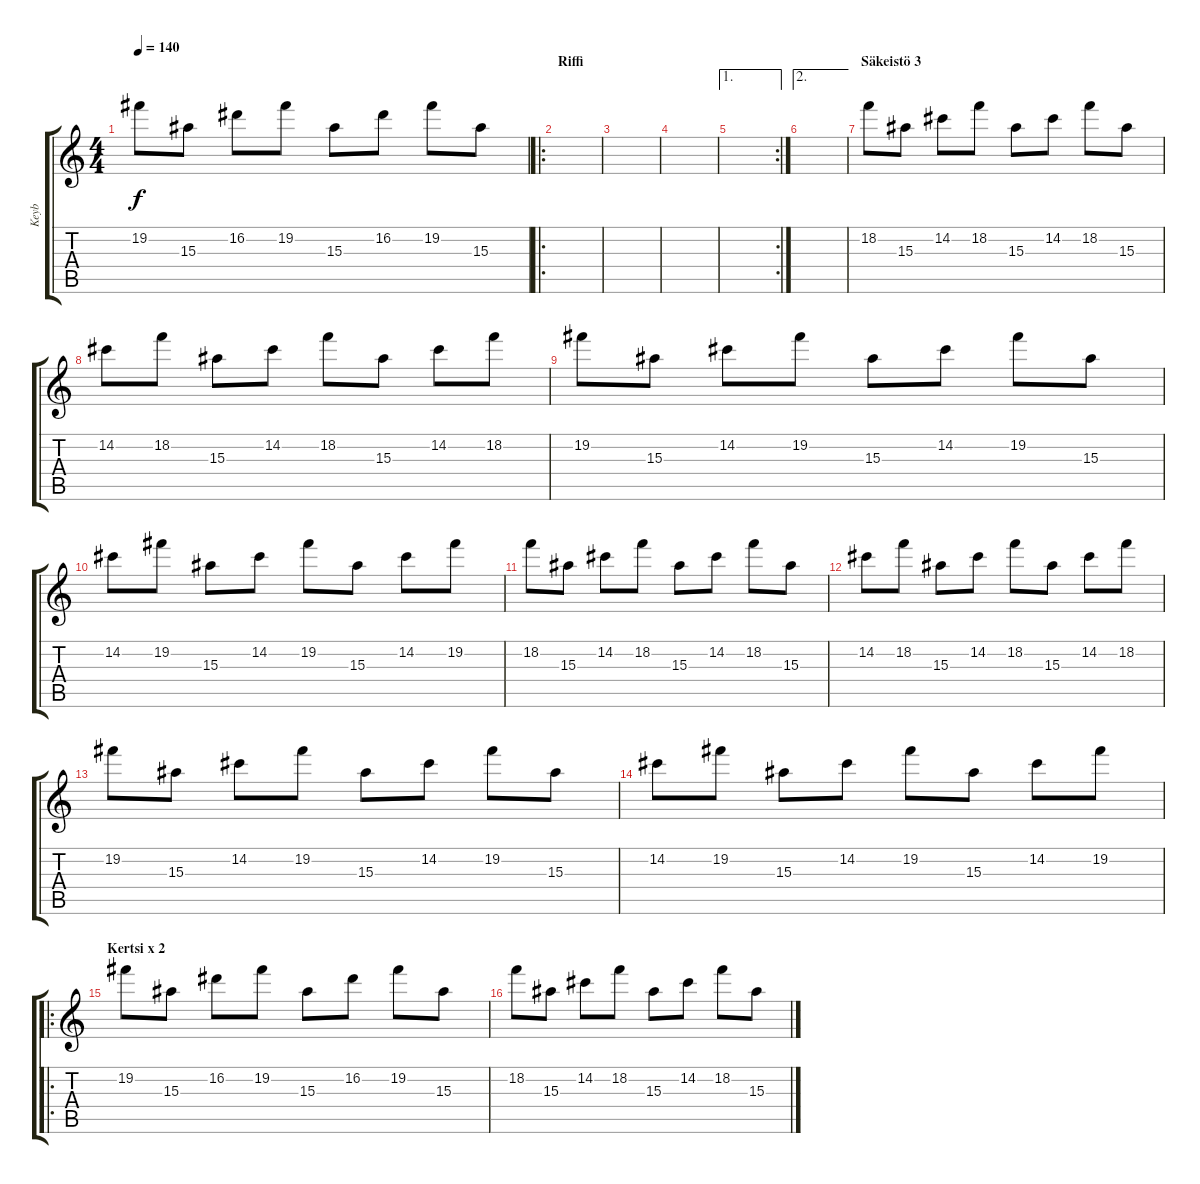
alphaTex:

\track ("Keyb" "Keyb") {instrument musicbox}
\staff {score tabs}
\tuning (E5 B4 G4 D4 A3 E3) {hide}
\ts (4 4)
\tempo 140
\clef g2
\ks c
19.2.8{dy f} 15.3.8 16.2.8 19.2.8 15.3.8 16.2.8 19.2.8 15.3.8 |
\ro
\section ("" "Riffi")
|
|
|
\ae 1
\rc 2
|
\ae 2
|
\section ("" "Säkeistö 3")
18.2.8 15.3.8 14.2.8 18.2.8 15.3.8 14.2.8 18.2.8 15.3.8 |
14.2.8 18.2.8 15.3.8 14.2.8 18.2.8 15.3.8 14.2.8 18.2.8 |
19.2.8 15.3.8 14.2.8 19.2.8 15.3.8 14.2.8 19.2.8 15.3.8 |
14.2.8 19.2.8 15.3.8 14.2.8 19.2.8 15.3.8 14.2.8 19.2.8 |
18.2.8 15.3.8 14.2.8 18.2.8 15.3.8 14.2.8 18.2.8 15.3.8 |
14.2.8 18.2.8 15.3.8 14.2.8 18.2.8 15.3.8 14.2.8 18.2.8 |
19.2.8 15.3.8 14.2.8 19.2.8 15.3.8 14.2.8 19.2.8 15.3.8 |
14.2.8 19.2.8 15.3.8 14.2.8 19.2.8 15.3.8 14.2.8 19.2.8 |
\ro
\section ("" "Kertsi x 2")
19.2.8 15.3.8 16.2.8 19.2.8 15.3.8 16.2.8 19.2.8 15.3.8 |
18.2.8 15.3.8 14.2.8 18.2.8 15.3.8 14.2.8 18.2.8 15.3.8
